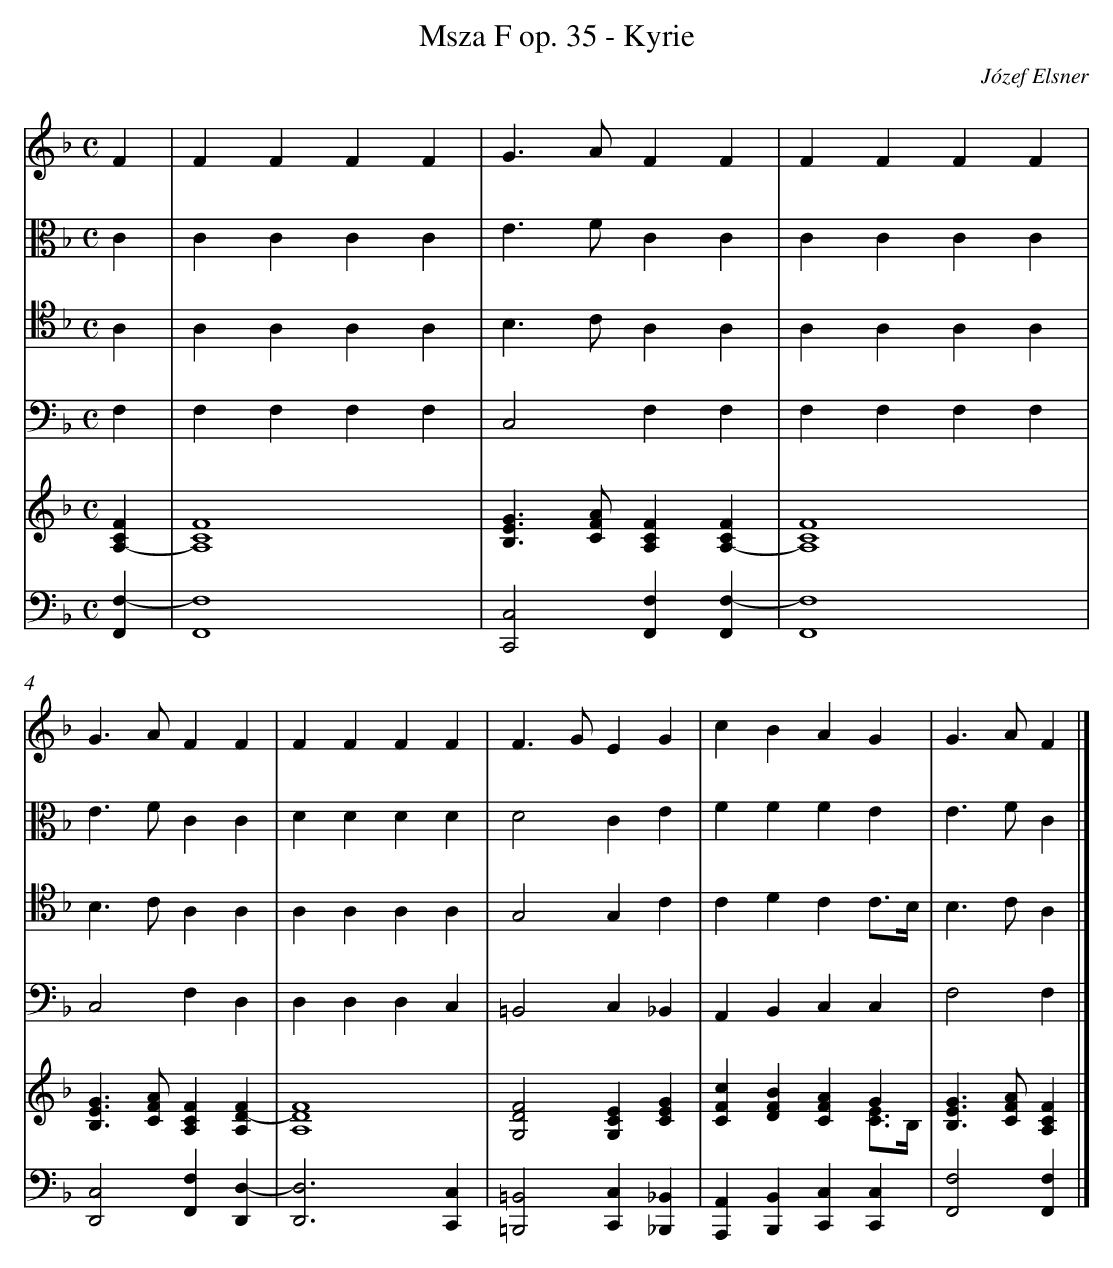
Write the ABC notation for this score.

X:1
T: Msza F op. 35 - Kyrie
C: Józef Elsner
L: 1/4
M: C
V: 1
V: 2 clef=alto
V: 3 clef=tenor
V: 4 clef=bass
V: 5 clef=treble
V: 6 clef=bass
K: F
[V:1] F [I:setbarnb 1]|
[V:2] C |
[V:3] A, |
[V:4] F, |
[V:5] [A,-CF] |
[V:6] [F,,F,-] |
[V:1] FFFF |
[V:2] CCCC |
[V:3] A,A,A,A, |
[V:4] F,F,F,F, |
[V:5] [A,4C4F4] |
[V:6] [F,,4F,4] |
[V:1] G>AFF |
[V:2] E>FCC |
[V:3] B,>CA,A, |
[V:4] C,2F,F, |
[V:5] [B,EG]>[CFA][A,CF][A,-CF] |
[V:6] [C,,2C,2][F,,F,][F,,F,-] |
[V:1] FFFF |
[V:2] CCCC |
[V:3] A,A,A,A, |
[V:4] F,F,F,F, |
[V:5] [A,4C4F4] |
[V:6] [F,,4F,4] |
[V:1] G>AFF |
[V:2] E>FCC |
[V:3] B,>CA,A, |
[V:4] C,2F,D, |
[V:5] [B,EG]>[CFA][A,CF][A,D-F] |
[V:6] [D,,2C,2][F,,F,][D,,D,-] |
[V:1] FFFF |
[V:2] DDDD |
[V:3] A,A,A,A, |
[V:4] D,D,D,C, |
[V:5] [A,4D4F4] |
[V:6] [D,,3D,3][C,,C,] |
[V:1] F>GEG |
[V:2] D2CE |
[V:3] G,2G,C |
[V:4] =B,,2C,_B,, |
[V:5] [G,2D2F2][G,CE][CEG] |
[V:6] [=B,,,2=B,,2][C,,C,][_B,,,_B,,] |
[V:1] cBAG |
[V:2] FFFE |
[V:3] CDCC3//B,// |
[V:4] A,,B,,C,C, |
[V:5] [CFc][DFB][CFA]G & x3[C3//E3//]B,// |
[V:6] [A,,,A,,][B,,,B,,][C,,C,][C,,C,] |
[V:1] G>AF |]
[V:2] E>FC |]
[V:3] B,>CA, |]
[V:4] F,2F, |]
[V:5] [B,EG]>[CFA][A,CF] |]
[V:6] [F,,2F,2][F,,F,] |]
